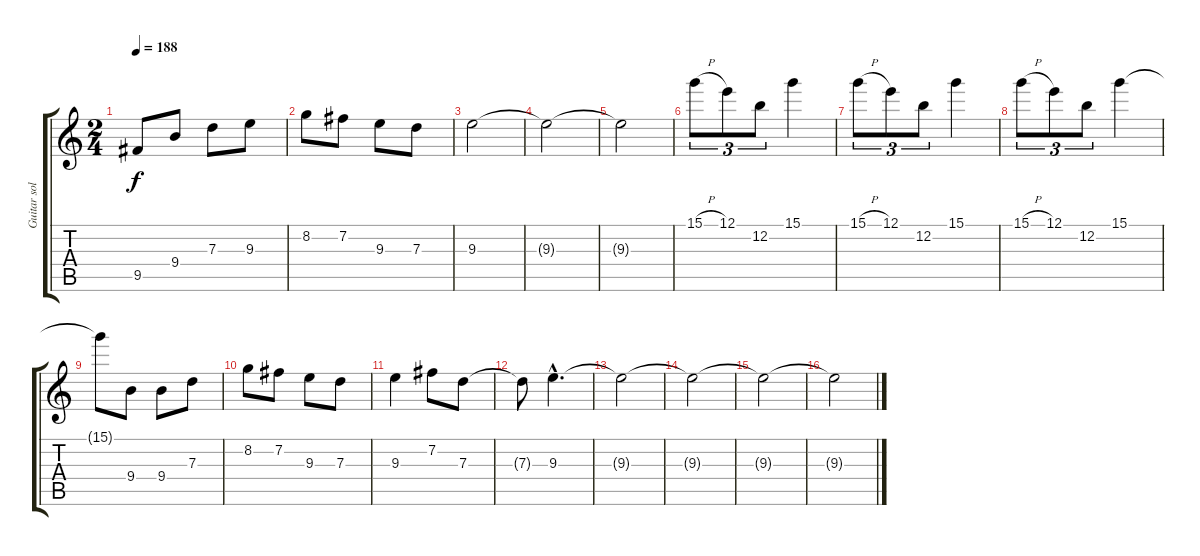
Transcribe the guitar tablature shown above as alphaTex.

\track ("Guitar solo" "Guitar sol") {instrument overdrivenguitar}
\staff {score tabs}
\tuning (E4 B3 G3 D3 A2 E2) {hide}
\ts (2 4)
\tempo 188
\clef g2
\ks c
9.5{t}.8{dy f} 9.4.8 7.3.8 9.3.8 |
8.2.8 7.2.8 9.3.8 7.3.8 |
9.3.2 |
9.3{t}.2 |
9.3{t}.2 |
15.1{h}.8{tu (3 2)} 12.1.8{tu (3 2)} 12.2.8{tu (3 2)} 15.1.4 |
15.1{h}.8{tu (3 2)} 12.1.8{tu (3 2)} 12.2.8{tu (3 2)} 15.1.4 |
15.1{h}.8{tu (3 2)} 12.1.8{tu (3 2)} 12.2.8{tu (3 2)} 15.1.4 |
15.1{t}.8 9.4.8 9.4.8 7.3.8 |
8.2.8 7.2.8 9.3.8 7.3.8 |
9.3.4 7.2.8 7.3.8 |
7.3{t}.8 9.3{hac}.4{d} |
9.3{t}.2 |
9.3{t}.2 |
9.3{t}.2 |
9.3{t}.2
